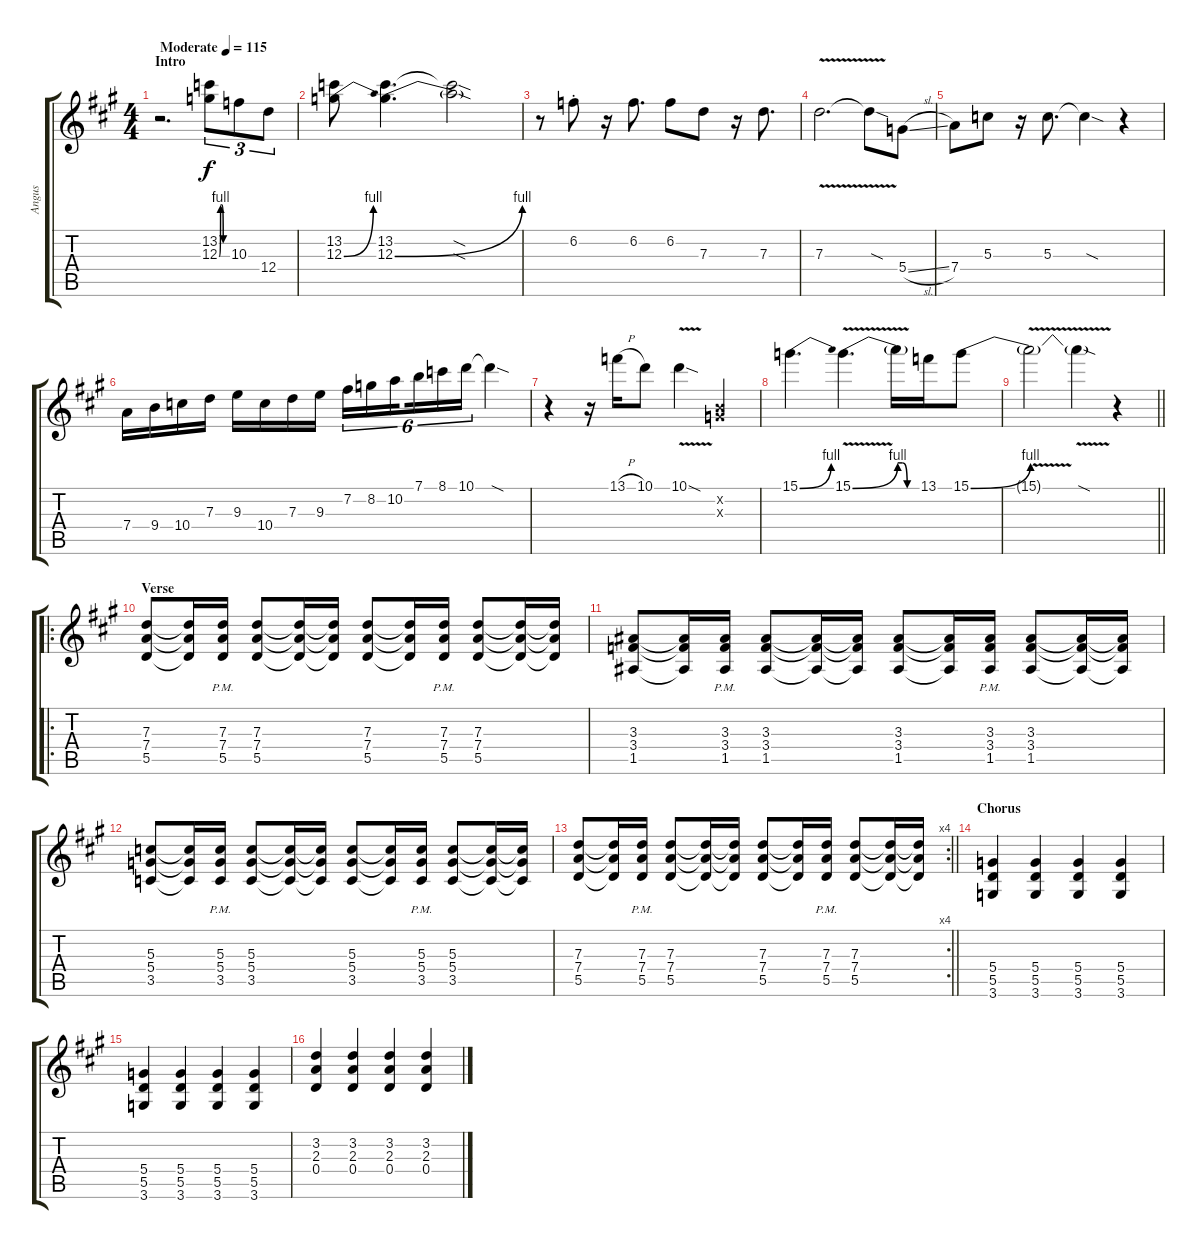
\track ("Angus" "Angus") {instrument overdrivenguitar}
\staff {score tabs}
\tuning (E4 B3 G3 D3 A2 E2) {hide}
\ts (4 4)
\section ("" "Intro")
\tempo (115 "Moderate")
\clef g2
\ks a
r.2{d dy f instrument overdrivenguitar} (13.2 12.3{be (custom 0 0 10 4 20 4 30 0 60 0)}).8{tu (3 2)} 10.3.8{tu (3 2)} 12.4.8{tu (3 2)} |
(13.2 12.3{be (bend 0 0 60 4)}).8 (13.2 12.3{be (bend 0 0 60 4)}).4{d} (13.2{sod t} 12.3{sod t}).2 |
r.8 6.2{st}.8 r.16 6.2.8{d} 6.2.8 7.3.8 r.16 7.3.8{d} |
7.3{v}.2{d} 7.3{sod t}.8 5.4{sl}.8 |
7.4.8 5.3.8 r.16 5.3.8{d} 5.3{sod t}.4 r.4 |
7.4.16 9.4.16 10.4.16 7.3.16 9.3.16 10.4.16 7.3.16 9.3.16 7.2.16{tu (6 4)} 8.2.16{tu (6 4)} 10.2.16{tu (6 4) beam splitsecondary} 7.1.16{tu (6 4)} 8.1.16{tu (6 4)} 10.1.16{tu (6 4)} 10.1{sod t}.4 |
r.4 r.16 13.1{h}.16 10.1.8 10.1{v sod}.4 (0.2{x} 0.3{x}).4 |
15.1{be (bend 0 0 60 4)}.4{d} 15.1{be (bend 0 0 60 4) v}.4{d} 15.1{be (custom 0 4 15 4 30 0 60 0) t}.16 13.1.16 15.1{be (bend 0 0 60 4)}.8 |
\barLineRight lightlight
15.1{v t}.2 15.1{sod t}.4 r.4 |
\ro
\section ("" "Verse")
(7.3 7.4 5.5).8 (7.3{t} 7.4{t} 5.5{t}).16 (7.3{pm} 7.4{pm} 5.5{pm}).16 (7.3 7.4 5.5).8 (7.3{t} 7.4{t} 5.5{t}).16 (7.3{t} 7.4{t} 5.5{t}).16 (7.3 7.4 5.5).8 (7.3{t} 7.4{t} 5.5{t}).16 (7.3{pm} 7.4{pm} 5.5{pm}).16 (7.3 7.4 5.5).8 (7.3{t} 7.4{t} 5.5{t}).16 (7.3{t} 7.4{t} 5.5{t}).16 |
(3.3 3.4 1.5).8 (3.3{t} 3.4{t} 1.5{t}).16 (3.3{pm} 3.4{pm} 1.5{pm}).16 (3.3 3.4 1.5).8 (3.3{t} 3.4{t} 1.5{t}).16 (3.3{t} 3.4{t} 1.5{t}).16 (3.3 3.4 1.5).8 (3.3{t} 3.4{t} 1.5{t}).16 (3.3{pm} 3.4{pm} 1.5{pm}).16 (3.3 3.4 1.5).8 (3.3{t} 3.4{t} 1.5{t}).16 (3.3{t} 3.4{t} 1.5{t}).16 |
(5.3 5.4 3.5).8 (5.3{t} 5.4{t} 3.5{t}).16 (5.3{pm} 5.4{pm} 3.5{pm}).16 (5.3 5.4 3.5).8 (5.3{t} 5.4{t} 3.5{t}).16 (5.3{t} 5.4{t} 3.5{t}).16 (5.3 5.4 3.5).8 (5.3{t} 5.4{t} 3.5{t}).16 (5.3{pm} 5.4{pm} 3.5{pm}).16 (5.3 5.4 3.5).8 (5.3{t} 5.4{t} 3.5{t}).16 (5.3{t} 5.4{t} 3.5{t}).16 |
\rc 4
\barLineRight lightlight
(7.3 7.4 5.5).8 (7.3{t} 7.4{t} 5.5{t}).16 (7.3{pm} 7.4{pm} 5.5{pm}).16 (7.3 7.4 5.5).8 (7.3{t} 7.4{t} 5.5{t}).16 (7.3{t} 7.4{t} 5.5{t}).16 (7.3 7.4 5.5).8 (7.3{t} 7.4{t} 5.5{t}).16 (7.3{pm} 7.4{pm} 5.5{pm}).16 (7.3 7.4 5.5).8 (7.3{t} 7.4{t} 5.5{t}).16 (7.3{t} 7.4{t} 5.5{t}).16 |
\section ("" "Chorus")
(5.4 5.5 3.6).4 (5.4 5.5 3.6).4 (5.4 5.5 3.6).4 (5.4 5.5 3.6).4 |
(5.4 5.5 3.6).4 (5.4 5.5 3.6).4 (5.4 5.5 3.6).4 (5.4 5.5 3.6).4 |
(3.2 2.3 0.4).4 (3.2 2.3 0.4).4 (3.2 2.3 0.4).4 (3.2 2.3 0.4).4
